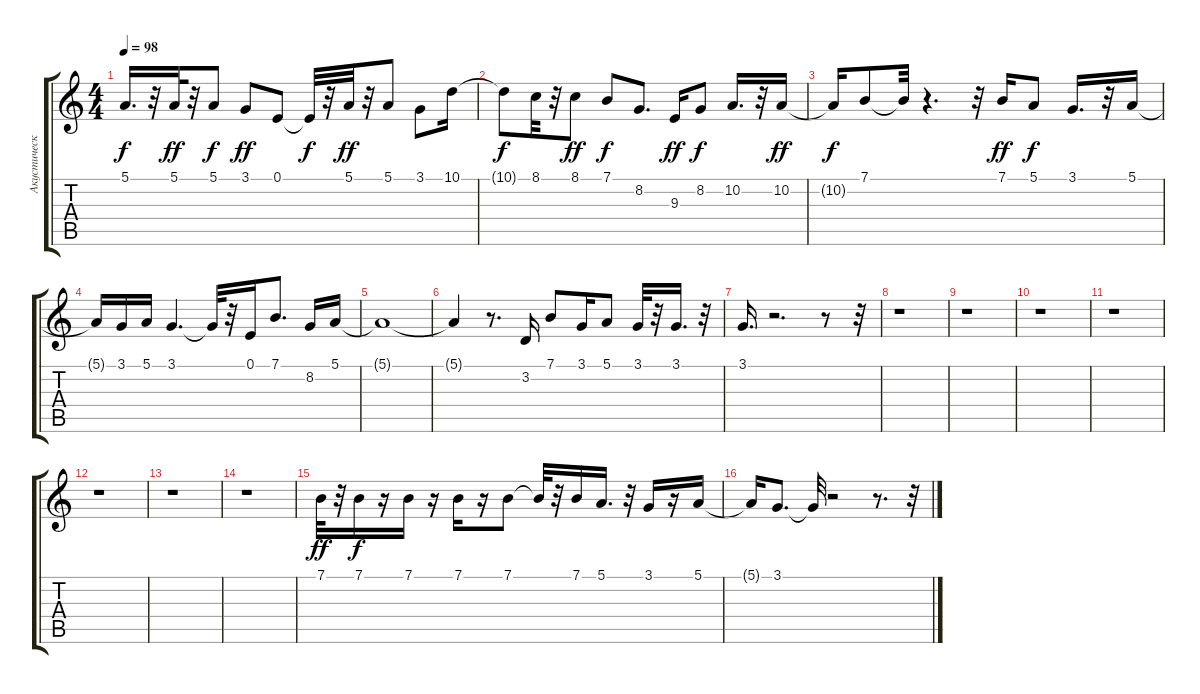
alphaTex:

\track ("Акустический Гранд Роял" "Акустическ") {instrument acousticgrandpiano}
\staff {score tabs}
\tuning (E4 B3 G3 D3 A2 E2) {hide}
\ts (4 4)
\tempo 98
\clef g2
\ks c
5.1{t}.16{d dy f} r.32 5.1.32{dy ff} r.32 5.1.8{dy f} 3.1.8{dy ff} 0.1.8 0.1{t}.32{dy f} r.32 5.1.32{dy ff} r.32 5.1.8 3.1.8 10.1.16 |
10.1{t}.8{dy f} 8.1.32 r.32 8.1.8{dy ff} 7.1.8{dy f} 8.2.8{d} 9.3.16{dy ff} 8.2.8{dy f} 10.2.16{d} r.32 10.2.16{dy ff} |
10.2{t}.16{dy f} 7.1.8 7.1{t}.32 r.4{d} r.32 7.1.16{dy ff} 5.1.8{dy f} 3.1.16{d} r.32 5.1.16 |
5.1{t}.16 3.1.16 5.1.16 3.1.4{d} 3.1{t}.32 r.32 0.1.16 7.1.8{d} 8.2.16 5.1.16 |
5.1{t}.1 |
5.1{t}.4 r.8{d} 3.2.16 7.1.8 3.1.16 5.1.8 3.1.32 r.32 3.1.16{d} r.32 |
3.1.16{d} r.2{d} r.8 r.32 |
r.1 |
r.1 |
r.1 |
r.1 |
r.1 |
r.1 |
r.1 |
7.1.32{dy ff} r.32 7.1.16{dy f} r.16 7.1.16 r.16 7.1.16 r.16 7.1.8 7.1{t}.32 r.32 7.1.16 5.1.16{d} r.32 3.1.16 r.16 5.1.16 |
5.1{t}.16 3.1.8{d} 3.1{t}.32 r.2 r.8{d} r.32
